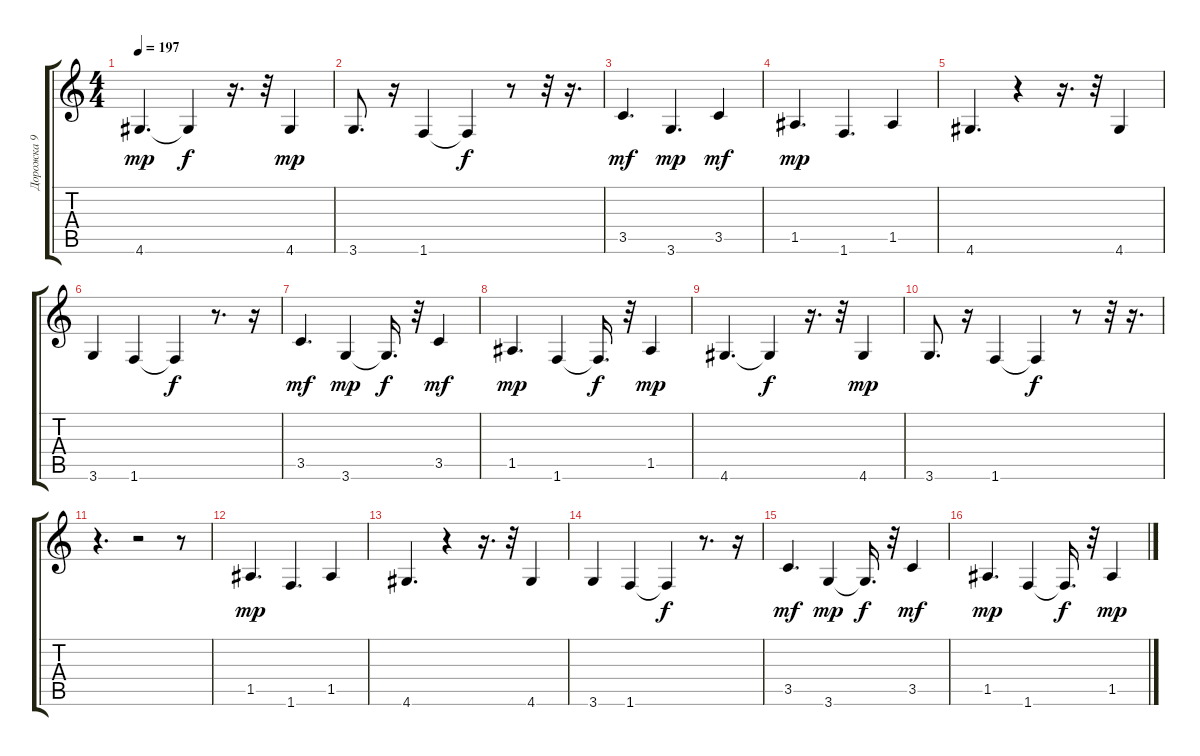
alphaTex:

\track ("Дорожка 9" "Дорожка 9") {instrument electricbasspick}
\staff {score tabs}
\tuning (E4 B3 G3 D3 A2 E2) {hide}
\ts (4 4)
\tempo 197
\clef g2
\ks c
4.6.4{d dy mp} 4.6{t}.4{dy f} r.16{d} r.32 4.6.4{dy mp} |
3.6.8{d} r.16 1.6.4 1.6{t}.4{dy f} r.8 r.32 r.16{d} |
3.5.4{d dy mf} 3.6.4{d dy mp} 3.5.4{dy mf} |
1.5.4{d dy mp} 1.6.4{d} 1.5.4 |
4.6.4{d} r.4 r.16{d} r.32 4.6.4 |
3.6.4 1.6.4 1.6{t}.4{dy f} r.8{d} r.16 |
3.5.4{d dy mf} 3.6.4{dy mp} 3.6{t}.16{d dy f} r.32 3.5.4{dy mf} |
1.5.4{d dy mp} 1.6.4 1.6{t}.16{d dy f} r.32 1.5.4{dy mp} |
4.6.4{d} 4.6{t}.4{dy f} r.16{d} r.32 4.6.4{dy mp} |
3.6.8{d} r.16 1.6.4 1.6{t}.4{dy f} r.8 r.32 r.16{d} |
r.4{d} r.2 r.8 |
1.5.4{d dy mp} 1.6.4{d} 1.5.4 |
4.6.4{d} r.4 r.16{d} r.32 4.6.4 |
3.6.4 1.6.4 1.6{t}.4{dy f} r.8{d} r.16 |
3.5.4{d dy mf} 3.6.4{dy mp} 3.6{t}.16{d dy f} r.32 3.5.4{dy mf} |
1.5.4{d dy mp} 1.6.4 1.6{t}.16{d dy f} r.32 1.5.4{dy mp}
